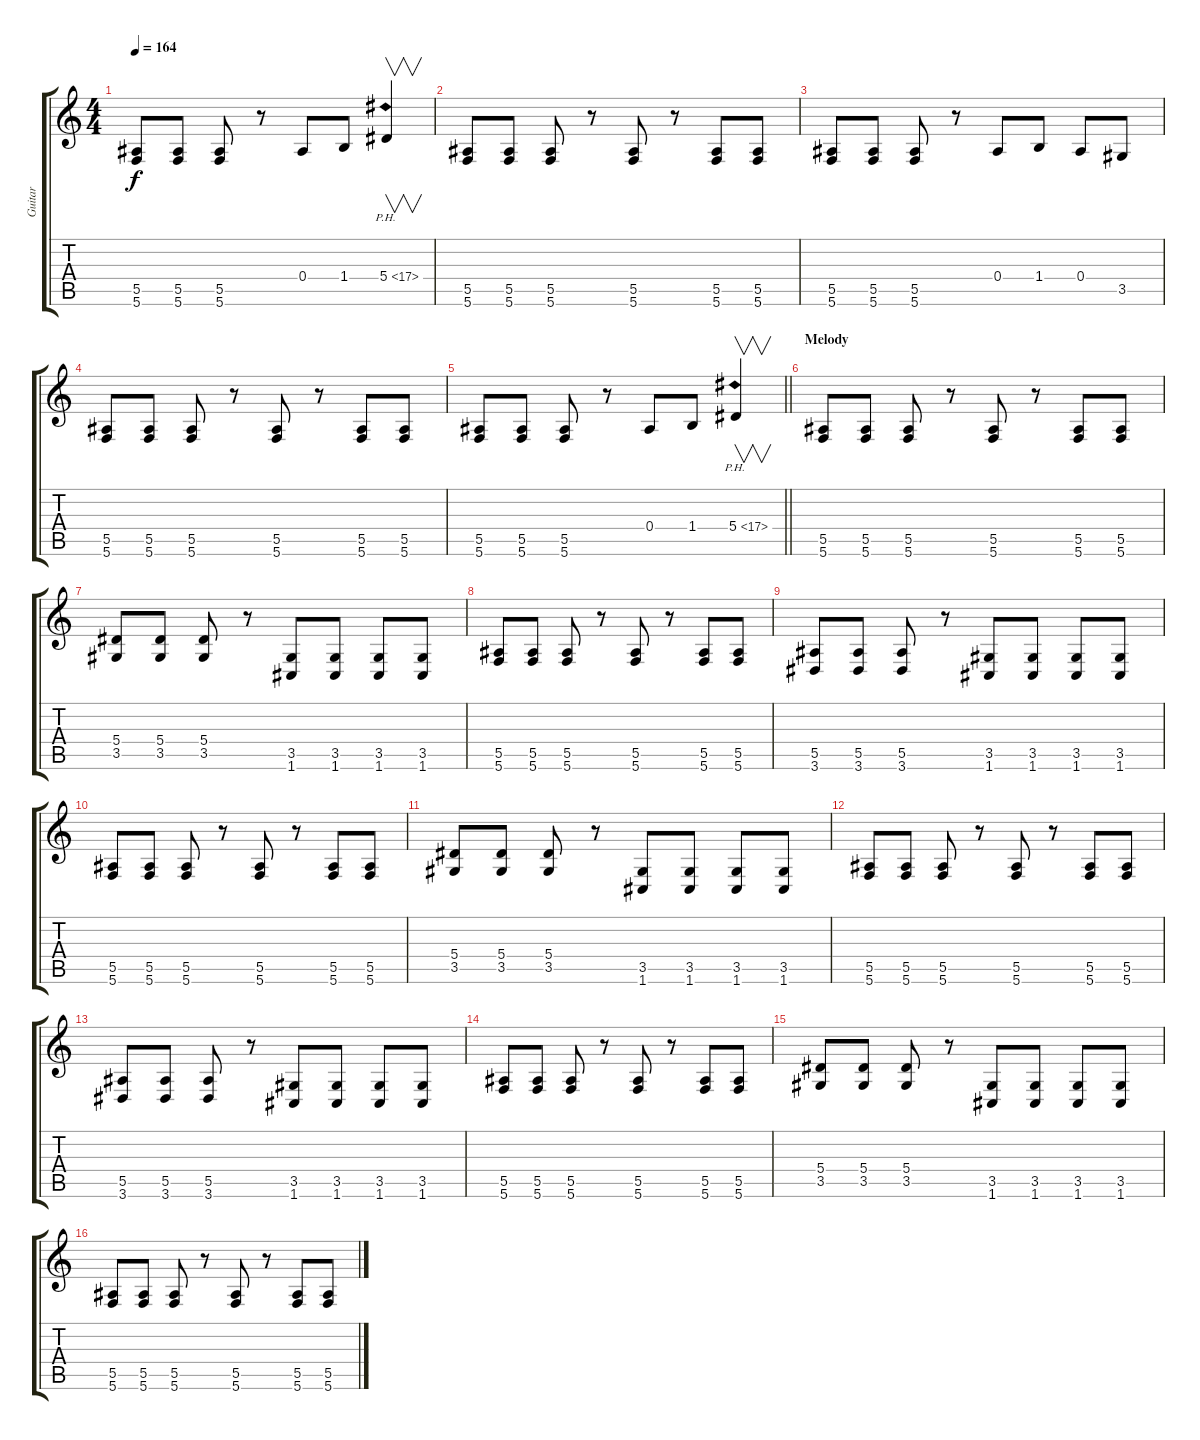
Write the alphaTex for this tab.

\track ("Guitar" "Guitar") {instrument distortionguitar}
\staff {score tabs}
\tuning (C4 G3 Eb3 Bb2 F2 C2) {hide}
\ts (4 4)
\tempo 164
\clef g2
\ks c
(5.5 5.6).8{dy f} (5.5 5.6).8 (5.5 5.6).8 r.8 0.4.8 1.4.8 5.4{ph 12}.4{v} |
(5.5 5.6).8 (5.5 5.6).8 (5.5 5.6).8 r.8 (5.5 5.6).8 r.8 (5.5 5.6).8 (5.5 5.6).8 |
(5.5 5.6).8 (5.5 5.6).8 (5.5 5.6).8 r.8 0.4.8 1.4.8 0.4.8 3.5.8 |
(5.5 5.6).8 (5.5 5.6).8 (5.5 5.6).8 r.8 (5.5 5.6).8 r.8 (5.5 5.6).8 (5.5 5.6).8 |
\barLineRight lightlight
(5.5 5.6).8 (5.5 5.6).8 (5.5 5.6).8 r.8 0.4.8 1.4.8 5.4{ph 12}.4{v} |
\section ("" "Melody")
(5.5 5.6).8 (5.5 5.6).8 (5.5 5.6).8 r.8 (5.5 5.6).8 r.8 (5.5 5.6).8 (5.5 5.6).8 |
(5.4 3.5).8 (5.4 3.5).8 (5.4 3.5).8 r.8 (3.5 1.6).8 (3.5 1.6).8 (3.5 1.6).8 (3.5 1.6).8 |
(5.5 5.6).8 (5.5 5.6).8 (5.5 5.6).8 r.8 (5.5 5.6).8 r.8 (5.5 5.6).8 (5.5 5.6).8 |
(5.5 3.6).8 (5.5 3.6).8 (5.5 3.6).8 r.8 (3.5 1.6).8 (3.5 1.6).8 (3.5 1.6).8 (3.5 1.6).8 |
(5.5 5.6).8 (5.5 5.6).8 (5.5 5.6).8 r.8 (5.5 5.6).8 r.8 (5.5 5.6).8 (5.5 5.6).8 |
(5.4 3.5).8 (5.4 3.5).8 (5.4 3.5).8 r.8 (3.5 1.6).8 (3.5 1.6).8 (3.5 1.6).8 (3.5 1.6).8 |
(5.5 5.6).8 (5.5 5.6).8 (5.5 5.6).8 r.8 (5.5 5.6).8 r.8 (5.5 5.6).8 (5.5 5.6).8 |
(5.5 3.6).8 (5.5 3.6).8 (5.5 3.6).8 r.8 (3.5 1.6).8 (3.5 1.6).8 (3.5 1.6).8 (3.5 1.6).8 |
(5.5 5.6).8 (5.5 5.6).8 (5.5 5.6).8 r.8 (5.5 5.6).8 r.8 (5.5 5.6).8 (5.5 5.6).8 |
(5.4 3.5).8 (5.4 3.5).8 (5.4 3.5).8 r.8 (3.5 1.6).8 (3.5 1.6).8 (3.5 1.6).8 (3.5 1.6).8 |
(5.5 5.6).8 (5.5 5.6).8 (5.5 5.6).8 r.8 (5.5 5.6).8 r.8 (5.5 5.6).8 (5.5 5.6).8
